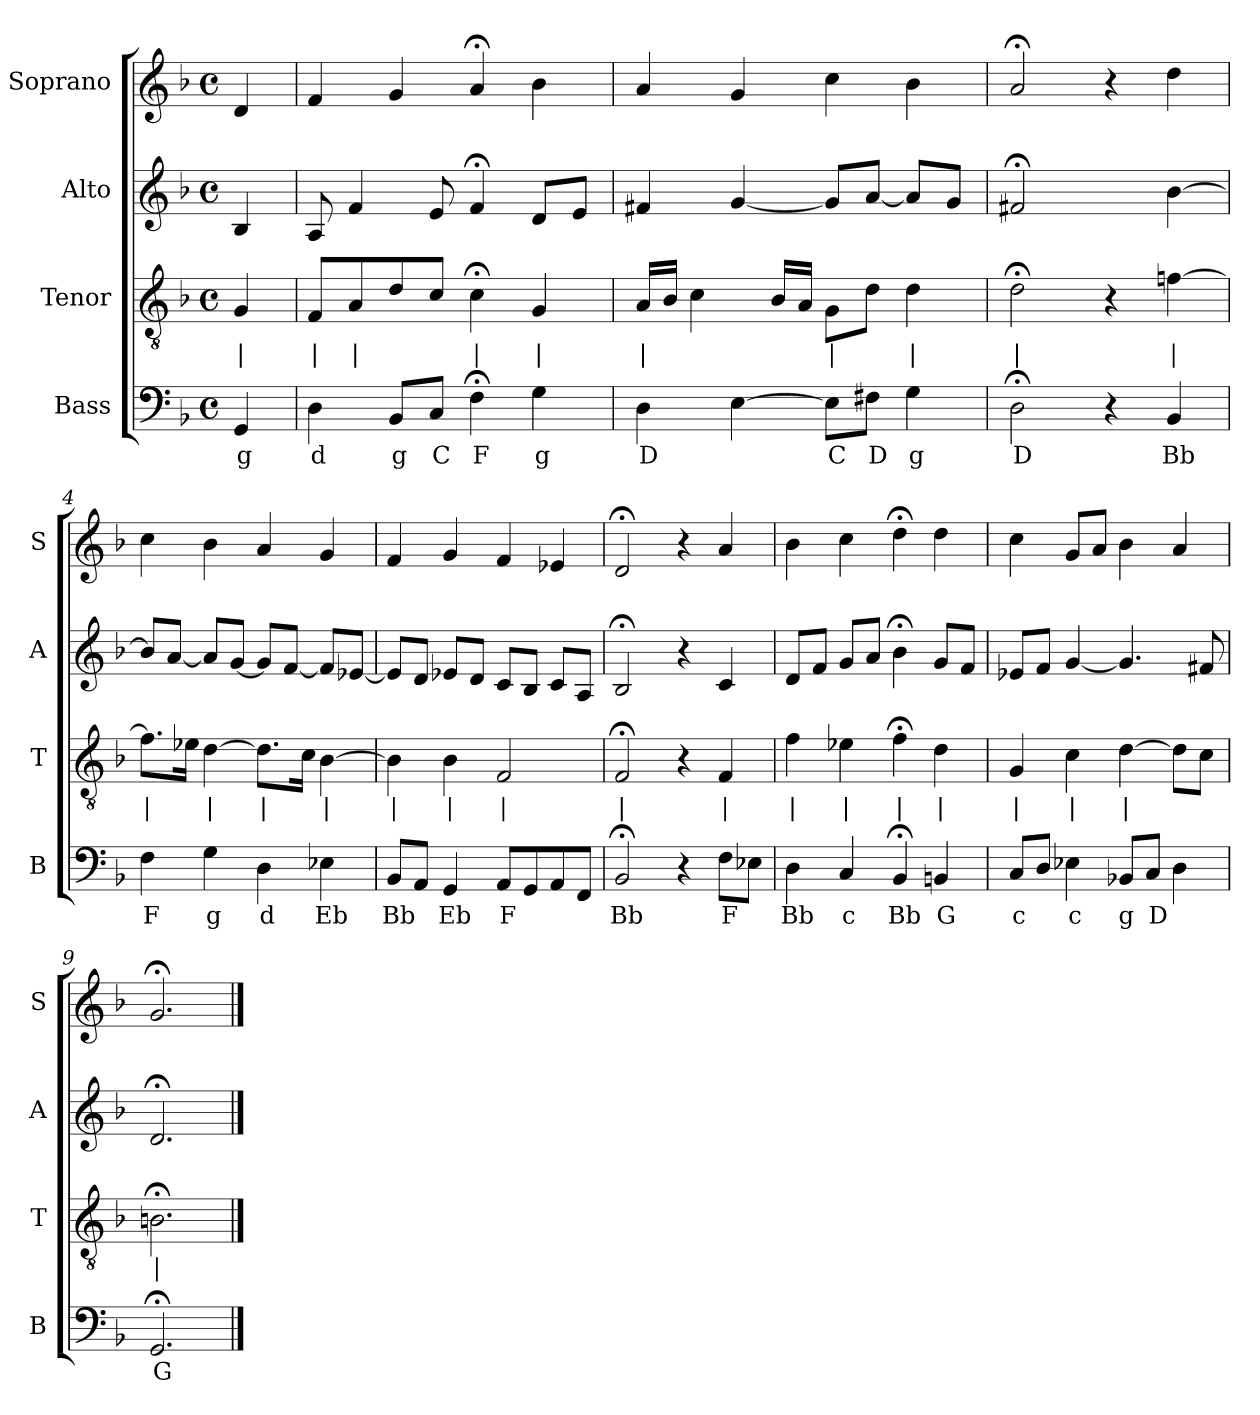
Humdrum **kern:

**kern	**text	**kern	**text	**kern	**kern
*part4	*part4	*part3	*part3	*part2	*part1
*staff4	*staff4	*staff3	*staff3	*staff2	*staff1
*I"Bass	*	*I"Tenor	*	*I"Alto	*I"Soprano
*I'B	*	*I'T	*	*I'A	*I'S
*clefF4	*	*clefGv2	*	*clefG2	*clefG2
*k[b-]	*	*k[b-]	*	*k[b-]	*k[b-]
*G:dor	*	*G:dor	*	*G:dor	*G:dor
*M4/4	*	*M4/4	*	*M4/4	*M4/4
*met(c)	*	*met(c)	*	*met(c)	*met(c)
*MM100	*	*MM100	*	*MM100	*MM100
=	=	=	=	=	=
4GG	g	4G	|	4B-	4d
=1	=1	=1	=1	=1	=1
4D	d	8FL	|	8A	4f
.	.	8A	|	4f	.
8BB-L	g	8d	.	.	4g
8CJ	C	8cJ	.	8e	.
4F;<	F	4c;<	|	4f;<	4a;<
4G	g	4G	|	8dL	4b-
.	.	.	.	8eJ	.
=2	=2	=2	=2	=2	=2
4D	D	16ALL	|	4f#X	4a
.	.	16B-JJ	.	.	.
.	.	4c	.	.	.
[4E	.	.	.	[4g	4g
.	.	16B-LL	.	.	.
.	.	16AJJ	.	.	.
8EL]	C	8GL	|	8gL]	4cc
8F#XJ	D	8dJ	.	[8aJ	.
4G	g	4d	|	8aL]	4b-
.	.	.	.	8gJ	.
=3	=3	=3	=3	=3	=3
2D;<	D	2d;<	|	2f#X;<	2a;<
4r	.	4r	.	4ryy	4r
4BB-	Bb	[4fn	|	[4b-	4dd
=4	=4	=4	=4	=4	=4
4F	F	8.fL]	|	8b-L]	4cc
.	.	.	.	[8aJ	.
.	.	16e-XJk	.	.	.
4G	g	[4d	|	8aL]	4b-
.	.	.	.	[8gJ	.
4D	d	8.dL]	|	8gL]	4a
.	.	.	.	[8fJ	.
.	.	16cJk	.	.	.
4E-X	Eb	[4B-	|	8fL]	4g
.	.	.	.	[8e-XJ	.
=5	=5	=5	=5	=5	=5
8BB-L	Bb	4B-]	|	8e-L]	4f
8AAJ	.	.	.	8dJ	.
4GG	Eb	4B-	|	8e-XL	4g
.	.	.	.	8dJ	.
8AAL	F	2F	|	8cL	4f
8GG	.	.	.	8B-J	.
8AA	.	.	.	8cL	4e-X
8FFJ	.	.	.	8AJ	.
=6	=6	=6	=6	=6	=6
2BB-;<	Bb	2F;<	|	2B-;<	2d;<
4r	.	4r	.	4r	4r
8FL	F	4F	|	4c	4a
8E-XJ	.	.	.	.	.
=7	=7	=7	=7	=7	=7
4D	Bb	4f	|	8dL	4b-
.	.	.	.	8fJ	.
4C	c	4e-X	|	8gL	4cc
.	.	.	.	8aJ	.
4BB-;<	Bb	4f;<	|	4b-;<	4dd;<
4BBn	G	4d	|	8gL	4dd
.	.	.	.	8fJ	.
=8	=8	=8	=8	=8	=8
8CL	c	4G	|	8e-XL	4cc
8DJ	.	.	.	8fJ	.
4E-X	c	4c	|	[4g	8gL
.	.	.	.	.	8aJ
8BB-XL	g	[4d	|	4.g]	4b-
8CJ	D	.	.	.	.
4D	.	8dL]	.	.	4a
.	.	8cJ	.	8f#X	.
=9	=9	=9	=9	=9	=9
2.GG;<	G	2.Bn;<	|	2.d;<	2.g;<
==	==	==	==	==	==
*-	*-	*-	*-	*-	*-
